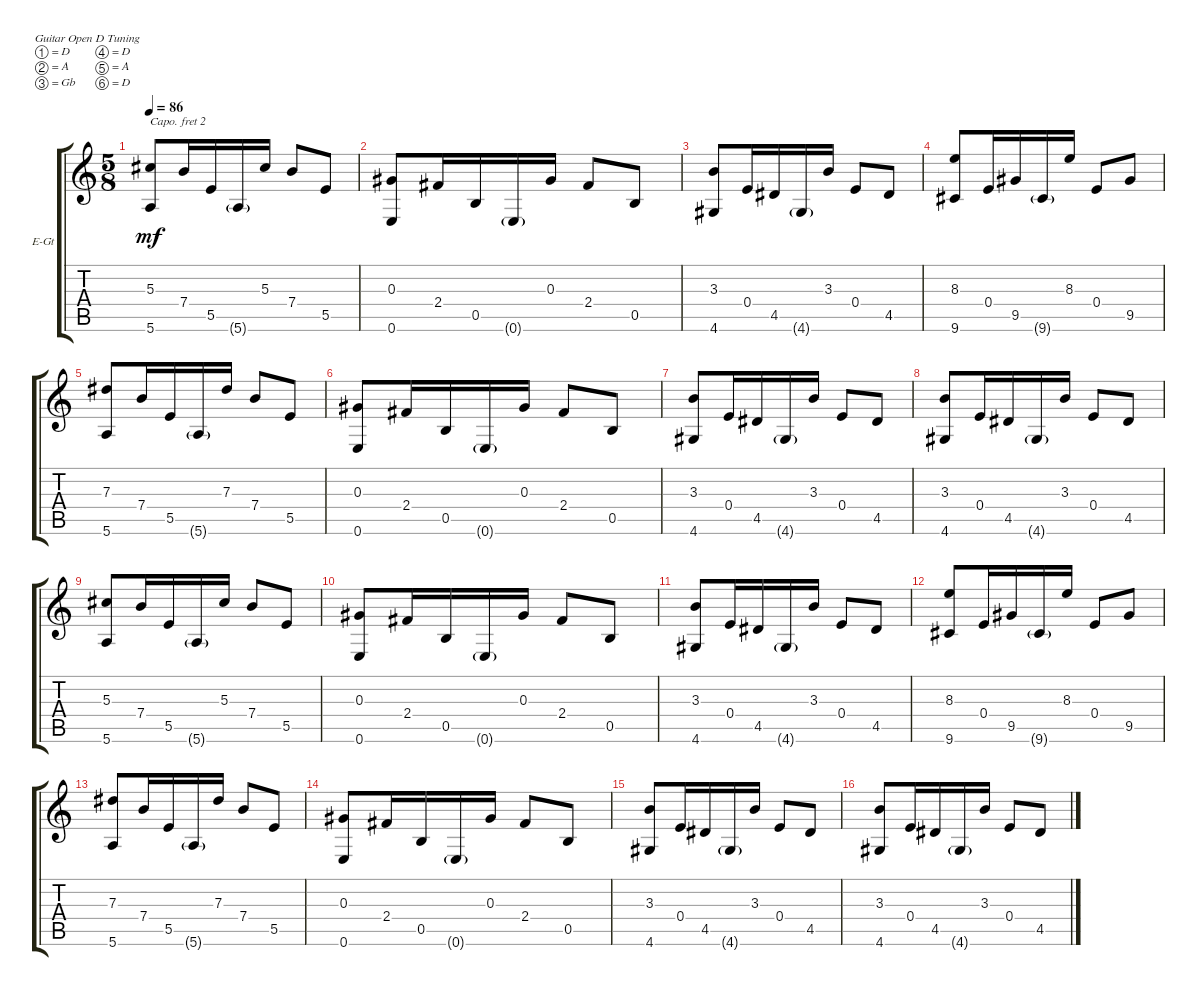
\defaultSystemsLayout 4
\bracketExtendMode groupsimilarinstruments
\firstSystemTrackNameOrientation horizontal
\otherSystemsTrackNameOrientation horizontal
\track ("Electric Guitar" "E-Gt") {instrument electricguitarclean}
\staff {score tabs}
\capo 2
\tuning (D4 A3 Gb3 D3 A2 D2)
\ts (5 8)
\tempo 86
\clef g2
\ks c
(5.6 5.3).8{dy mf} 7.4.16 5.5.16 5.6{g}.16 5.3.16 7.4.8 5.5.8 |
(0.6 0.3).8 2.4.16 0.5.16 0.6{g}.16 0.3.16 2.4.8 0.5.8 |
(4.6 3.3).8 0.4.16 4.5.16 4.6{g}.16 3.3.16 0.4.8 4.5.8 |
(8.3 9.6).8 0.4.16 9.5.16 9.6{g}.16 8.3.16 0.4.8 9.5.8 |
(5.6 7.3).8 7.4.16 5.5.16 5.6{g}.16 7.3.16 7.4.8 5.5.8 |
(0.6 0.3).8 2.4.16 0.5.16 0.6{g}.16 0.3.16 2.4.8 0.5.8 |
(4.6 3.3).8 0.4.16 4.5.16 4.6{g}.16 3.3.16 0.4.8 4.5.8 |
(4.6 3.3).8 0.4.16 4.5.16 4.6{g}.16 3.3.16 0.4.8 4.5.8 |
(5.6 5.3).8 7.4.16 5.5.16 5.6{g}.16 5.3.16 7.4.8 5.5.8 |
(0.6 0.3).8 2.4.16 0.5.16 0.6{g}.16 0.3.16 2.4.8 0.5.8 |
(4.6 3.3).8 0.4.16 4.5.16 4.6{g}.16 3.3.16 0.4.8 4.5.8 |
(8.3 9.6).8 0.4.16 9.5.16 9.6{g}.16 8.3.16 0.4.8 9.5.8 |
(5.6 7.3).8 7.4.16 5.5.16 5.6{g}.16 7.3.16 7.4.8 5.5.8 |
(0.6 0.3).8 2.4.16 0.5.16 0.6{g}.16 0.3.16 2.4.8 0.5.8 |
(4.6 3.3).8 0.4.16 4.5.16 4.6{g}.16 3.3.16 0.4.8 4.5.8 |
(4.6 3.3).8 0.4.16 4.5.16 4.6{g}.16 3.3.16 0.4.8 4.5.8
